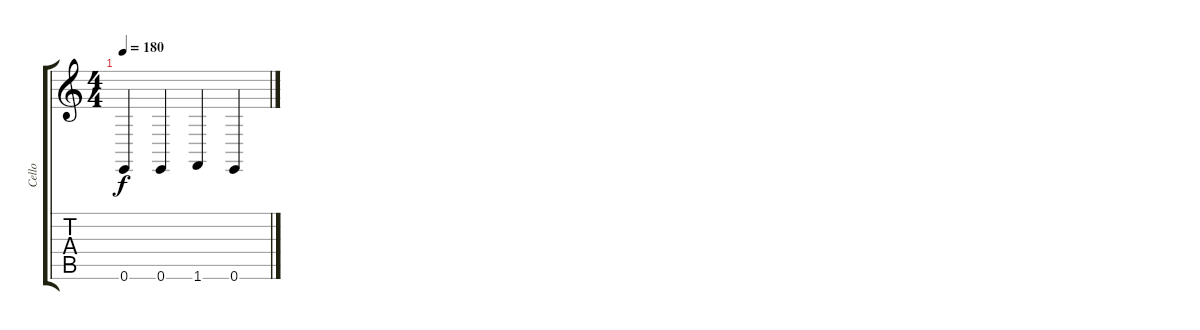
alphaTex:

\track ("Cello" "Cello") {instrument cello}
\staff {score tabs}
\tuning (E4 B3 G3 D3 A2 E2) {hide}
\ts (4 4)
\tempo 180
\clef g2
\ks c
0.6.4{dy f} 0.6.4 1.6.4 0.6.4
